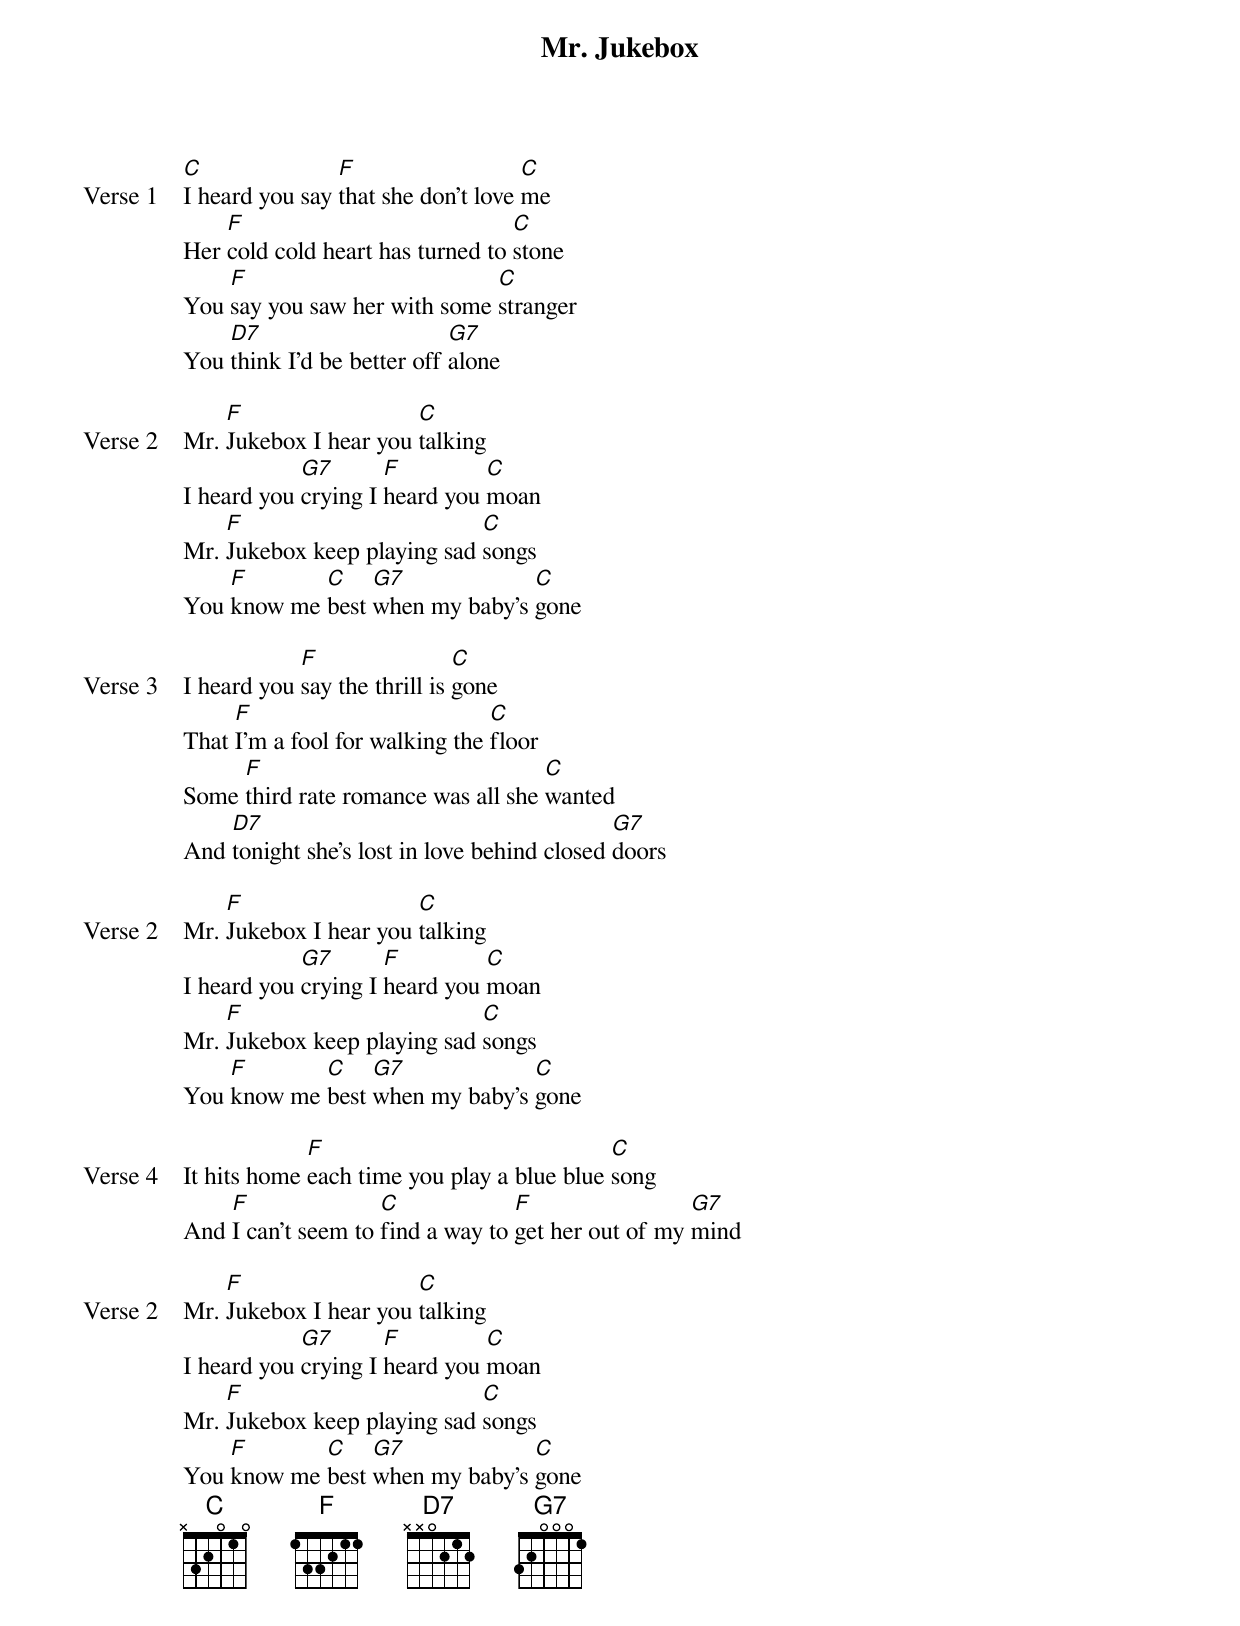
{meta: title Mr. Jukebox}
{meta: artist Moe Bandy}

{start_of_verse: Verse 1}
[C]I heard you say [F]that she don’t love [C]me
Her [F]cold cold heart has turned to [C]stone
You [F]say you saw her with some [C]stranger
You [D7]think I’d be better off [G7]alone
{end_of_verse}

{start_of_verse: Verse 2}
Mr. [F]Jukebox I hear you [C]talking
I heard you [G7]crying I [F]heard you [C]moan
Mr. [F]Jukebox keep playing sad [C]songs
You [F]know me [C]best [G7]when my baby’s [C]gone
{end_of_verse}

{start_of_verse: Verse 3}
I heard you [F]say the thrill is [C]gone
That [F]I’m a fool for walking the [C]floor
Some [F]third rate romance was all she [C]wanted
And [D7]tonight she’s lost in love behind closed [G7]doors
{end_of_verse}

{start_of_verse: Verse 2}
Mr. [F]Jukebox I hear you [C]talking
I heard you [G7]crying I [F]heard you [C]moan
Mr. [F]Jukebox keep playing sad [C]songs
You [F]know me [C]best [G7]when my baby’s [C]gone
{end_of_verse}

{start_of_verse: Verse 4}
It hits home [F]each time you play a blue blue [C]song
And [F]I can’t seem to [C]find a way to [F]get her out of my [G7]mind
{end_of_verse}

{start_of_verse: Verse 2}
Mr. [F]Jukebox I hear you [C]talking
I heard you [G7]crying I [F]heard you [C]moan
Mr. [F]Jukebox keep playing sad [C]songs
You [F]know me [C]best [G7]when my baby’s [C]gone
{end_of_verse}
